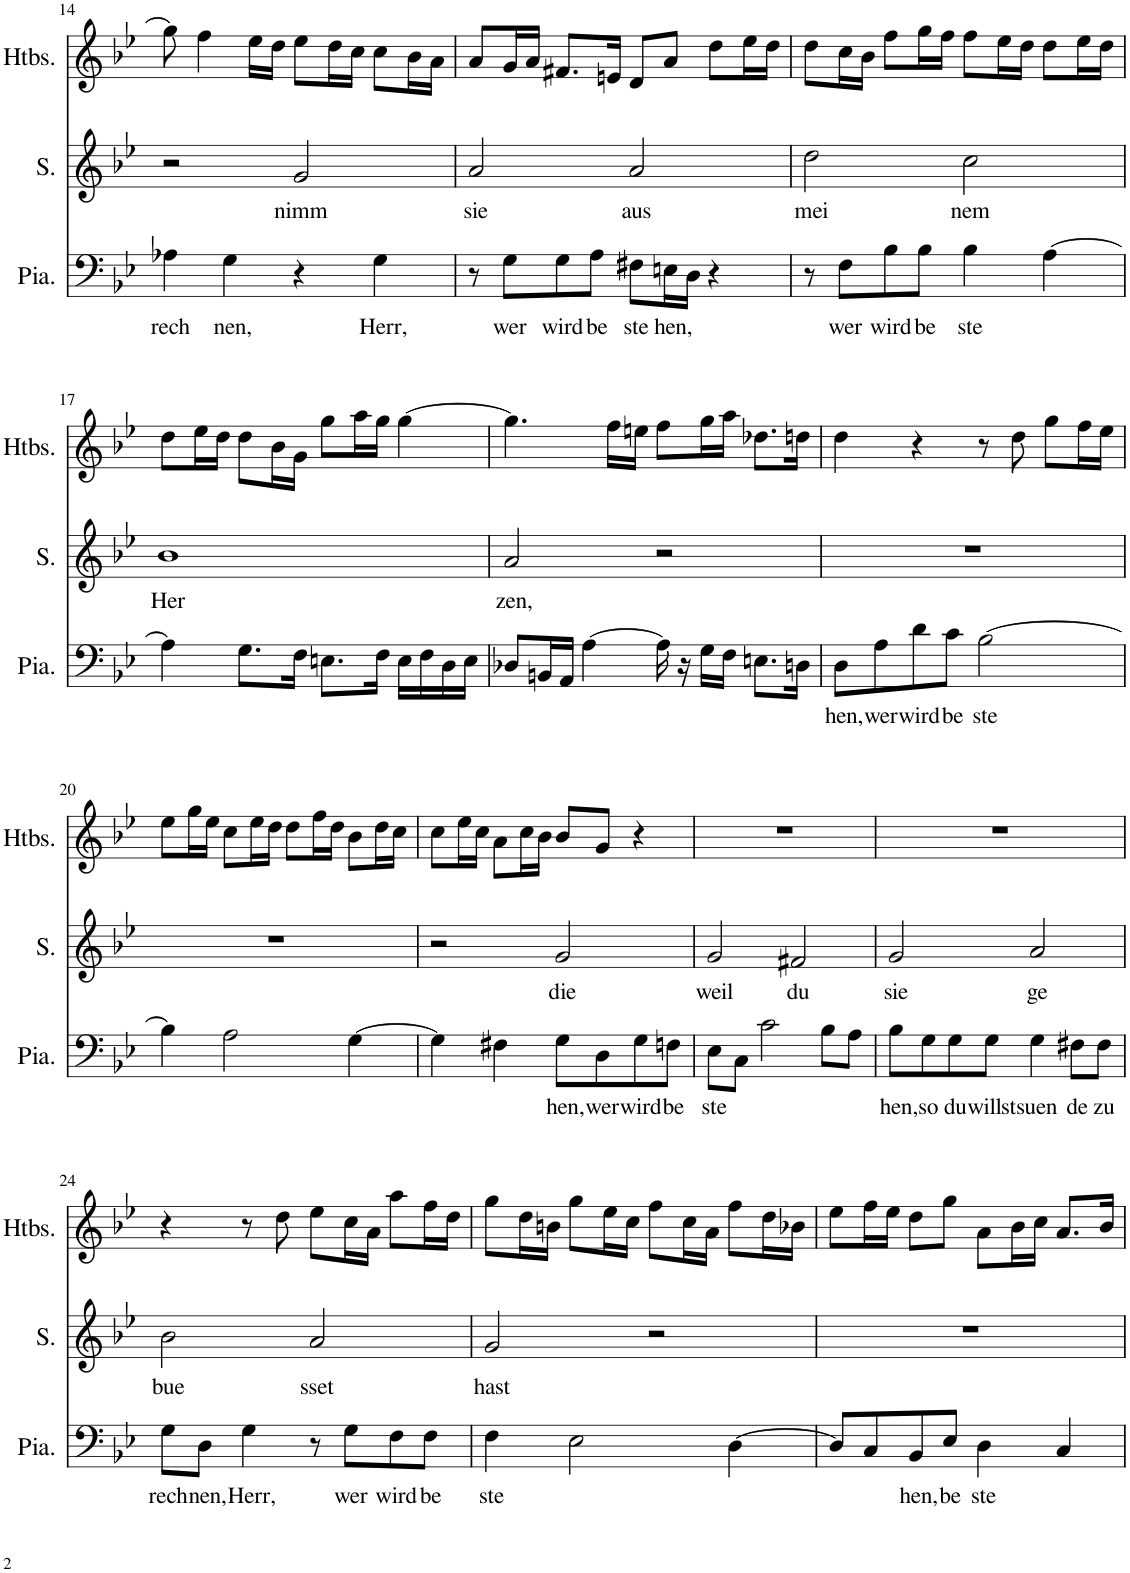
**kern	**text	**kern	**text	**kern
*part3	*part3	*part2	*part2	*part1
*staff3	*staff3	*staff2	*staff2	*staff1
*I"Piano, B	*	*I"Soprano, S	*	*I"Hautbois, Oboe
*I'Pia.	*	*I'S.	*	*I'Htbs.
!!LO:PB:g=z
*clefF4	*	*clefG2	*	*clefG2
*k[b-e-]	*	*k[b-e-]	*	*k[b-e-]
*M4/4	*	*M4/4	*	*M4/4
=14	=14	=14	=14	=14
!	!LO:LY:b	!	!	!
4A-X\	rech	2r	.	8gg\]
.	.	.	.	4ff\
!	!LO:LY:b	!	!	!
4G\	nen,	.	.	.
.	.	.	.	16ee-\LL
.	.	.	.	16dd\JJ
!	!	!	!LO:LY:b	!
4r	.	2g/	nimm	8ee-\L
.	.	.	.	16dd\L
.	.	.	.	16cc\JJ
!	!LO:LY:b	!	!	!
4G\	Herr,	.	.	8cc\L
.	.	.	.	16b-\L
.	.	.	.	16a\JJ
=15	=15	=15	=15	=15
!	!	!	!LO:LY:b	!
8r	.	2a/	sie	8a/L
!	!LO:LY:b	!	!	!
8G\L	wer	.	.	16g/L
.	.	.	.	16a/JJ
!	!LO:LY:b	!	!	!
8G\	wird	.	.	8.f#X/L
!	!LO:LY:b	!	!	!
8A\J	be	.	.	.
.	.	.	.	16en/Jk
!	!LO:LY:b	!	!LO:LY:b	!
8F#X\L	ste	2a/	aus	8d/L
!	!LO:LY:b	!	!	!
16En\L	hen,	.	.	8a/J
16D\JJ	.	.	.	.
4r	.	.	.	8dd\L
.	.	.	.	16ee-\L
.	.	.	.	16dd\JJ
=16	=16	=16	=16	=16
!	!	!	!LO:LY:b	!
8r	.	2dd\	mei	8dd\L
!	!LO:LY:b	!	!	!
8F\L	wer	.	.	16cc\L
.	.	.	.	16b-\JJ
!	!LO:LY:b	!	!	!
8B-\	wird	.	.	8ff\L
!	!LO:LY:b	!	!	!
8B-\J	be	.	.	16gg\L
.	.	.	.	16ff\JJ
!	!LO:LY:b	!	!LO:LY:b	!
4B-\	ste	2cc\	nem	8ff\L
.	.	.	.	16ee-\L
.	.	.	.	16dd\JJ
[4A\	.	.	.	8dd\L
.	.	.	.	16ee-\L
.	.	.	.	16dd\JJ
!!LO:LB:g=z
=17	=17	=17	=17	=17
!	!	!	!LO:LY:b	!
4A\]	.	1b-	Her	8dd\L
.	.	.	.	16ee-\L
.	.	.	.	16dd\JJ
8.G\L	.	.	.	8dd\L
.	.	.	.	16b-\L
16F\Jk	.	.	.	16g\JJ
8.En\L	.	.	.	8gg\L
.	.	.	.	16aa\L
16F\Jk	.	.	.	16gg\JJ
16E\LL	.	.	.	[4gg\
16F\	.	.	.	.
16D\	.	.	.	.
16E\JJ	.	.	.	.
=18	=18	=18	=18	=18
!	!	!	!LO:LY:b	!
8D-X/L	.	2a/	zen,	4.gg\]
16BBn/L	.	.	.	.
16AA/JJ	.	.	.	.
[4A\	.	.	.	.
.	.	.	.	16ff\LL
.	.	.	.	16een\JJ
16A\]	.	2r	.	8ff\L
16r	.	.	.	.
16G\LL	.	.	.	16gg\L
16F\JJ	.	.	.	16aa\JJ
8.En\L	.	.	.	8.dd-X\L
16Dn\Jk	.	.	.	16ddn\Jk
=19	=19	=19	=19	=19
!	!LO:LY:b	!	!	!
8D\L	hen,	1r	.	4dd\
!	!LO:LY:b	!	!	!
8A\	wer	.	.	.
!	!LO:LY:b	!	!	!
8d\	wird	.	.	4r
!	!LO:LY:b	!	!	!
8c\J	be	.	.	.
!	!LO:LY:b	!	!	!
[2B-\	ste	.	.	8r
.	.	.	.	8dd\
.	.	.	.	8gg\L
.	.	.	.	16ff\L
.	.	.	.	16ee-\JJ
!!LO:LB:g=z
=20	=20	=20	=20	=20
4B-\]	.	1r	.	8ee-\L
.	.	.	.	16gg\L
.	.	.	.	16ee-\JJ
2A\	.	.	.	8cc\L
.	.	.	.	16ee-\L
.	.	.	.	16dd\JJ
.	.	.	.	8dd\L
.	.	.	.	16ff\L
.	.	.	.	16dd\JJ
[4G\	.	.	.	8b-\L
.	.	.	.	16dd\L
.	.	.	.	16cc\JJ
=21	=21	=21	=21	=21
4G\]	.	2r	.	8cc\L
.	.	.	.	16ee-\L
.	.	.	.	16cc\JJ
4F#X\	.	.	.	8a\L
.	.	.	.	16cc\L
.	.	.	.	16b-\JJ
!	!LO:LY:b	!	!LO:LY:b	!
8G\L	hen,	2g/	die	8b-/L
!	!LO:LY:b	!	!	!
8D\	wer	.	.	8g/J
!	!LO:LY:b	!	!	!
8G\	wird	.	.	4r
!	!LO:LY:b	!	!	!
8Fn\J	be	.	.	.
=22	=22	=22	=22	=22
!	!LO:LY:b	!	!LO:LY:b	!
8E-\L	ste	2g/	weil	1r
8C\J	.	.	.	.
2c\	.	.	.	.
!	!	!	!LO:LY:b	!
.	.	2f#X/	du	.
8B-\L	.	.	.	.
8A\J	.	.	.	.
=23	=23	=23	=23	=23
!	!LO:LY:b	!	!LO:LY:b	!
8B-\L	hen,	2g/	sie	1r
!	!LO:LY:b	!	!	!
8G\	so	.	.	.
!	!LO:LY:b	!	!	!
8G\	du	.	.	.
!	!LO:LY:b	!	!	!
8G\J	willst	.	.	.
!	!LO:LY:b	!	!LO:LY:b	!
4G\	suen	2a/	ge	.
!	!LO:LY:b	!	!	!
8F#X\L	de	.	.	.
!	!LO:LY:b	!	!	!
8F#\J	zu	.	.	.
!!LO:LB:g=z
=24	=24	=24	=24	=24
!	!LO:LY:b	!	!LO:LY:b	!
8G\L	rech	2b-\	bue	4r
!	!LO:LY:b	!	!	!
8D\J	nen,	.	.	.
!	!LO:LY:b	!	!	!
4G\	Herr,	.	.	8r
.	.	.	.	8dd\
!	!	!	!LO:LY:b	!
8r	.	2a/	sset	8ee-\L
!	!LO:LY:b	!	!	!
8G\L	wer	.	.	16cc\L
.	.	.	.	16a\JJ
!	!LO:LY:b	!	!	!
8F\	wird	.	.	8aa\L
!	!LO:LY:b	!	!	!
8F\J	be	.	.	16ff\L
.	.	.	.	16dd\JJ
=25	=25	=25	=25	=25
!	!LO:LY:b	!	!LO:LY:b	!
4F\	ste	2g/	hast	8gg\L
.	.	.	.	16dd\L
.	.	.	.	16bn\JJ
2E-\	.	.	.	8gg\L
.	.	.	.	16ee-\L
.	.	.	.	16cc\JJ
.	.	2r	.	8ff\L
.	.	.	.	16cc\L
.	.	.	.	16a\JJ
[4D\	.	.	.	8ff\L
.	.	.	.	16dd\L
.	.	.	.	16b-X\JJ
=26	=26	=26	=26	=26
8D/L]	.	1r	.	8ee-\L
8C/	.	.	.	16ff\L
.	.	.	.	16ee-\JJ
!	!LO:LY:b	!	!	!
8BB-/	hen,	.	.	8dd\L
!	!LO:LY:b	!	!	!
8E-/J	be	.	.	8gg\J
!	!LO:LY:b	!	!	!
4D\	ste	.	.	8a\L
.	.	.	.	16b-\L
.	.	.	.	16cc\JJ
4C/	.	.	.	8.a/L
.	.	.	.	16b-/Jk
=	=	=	=	=
*-	*-	*-	*-	*-
